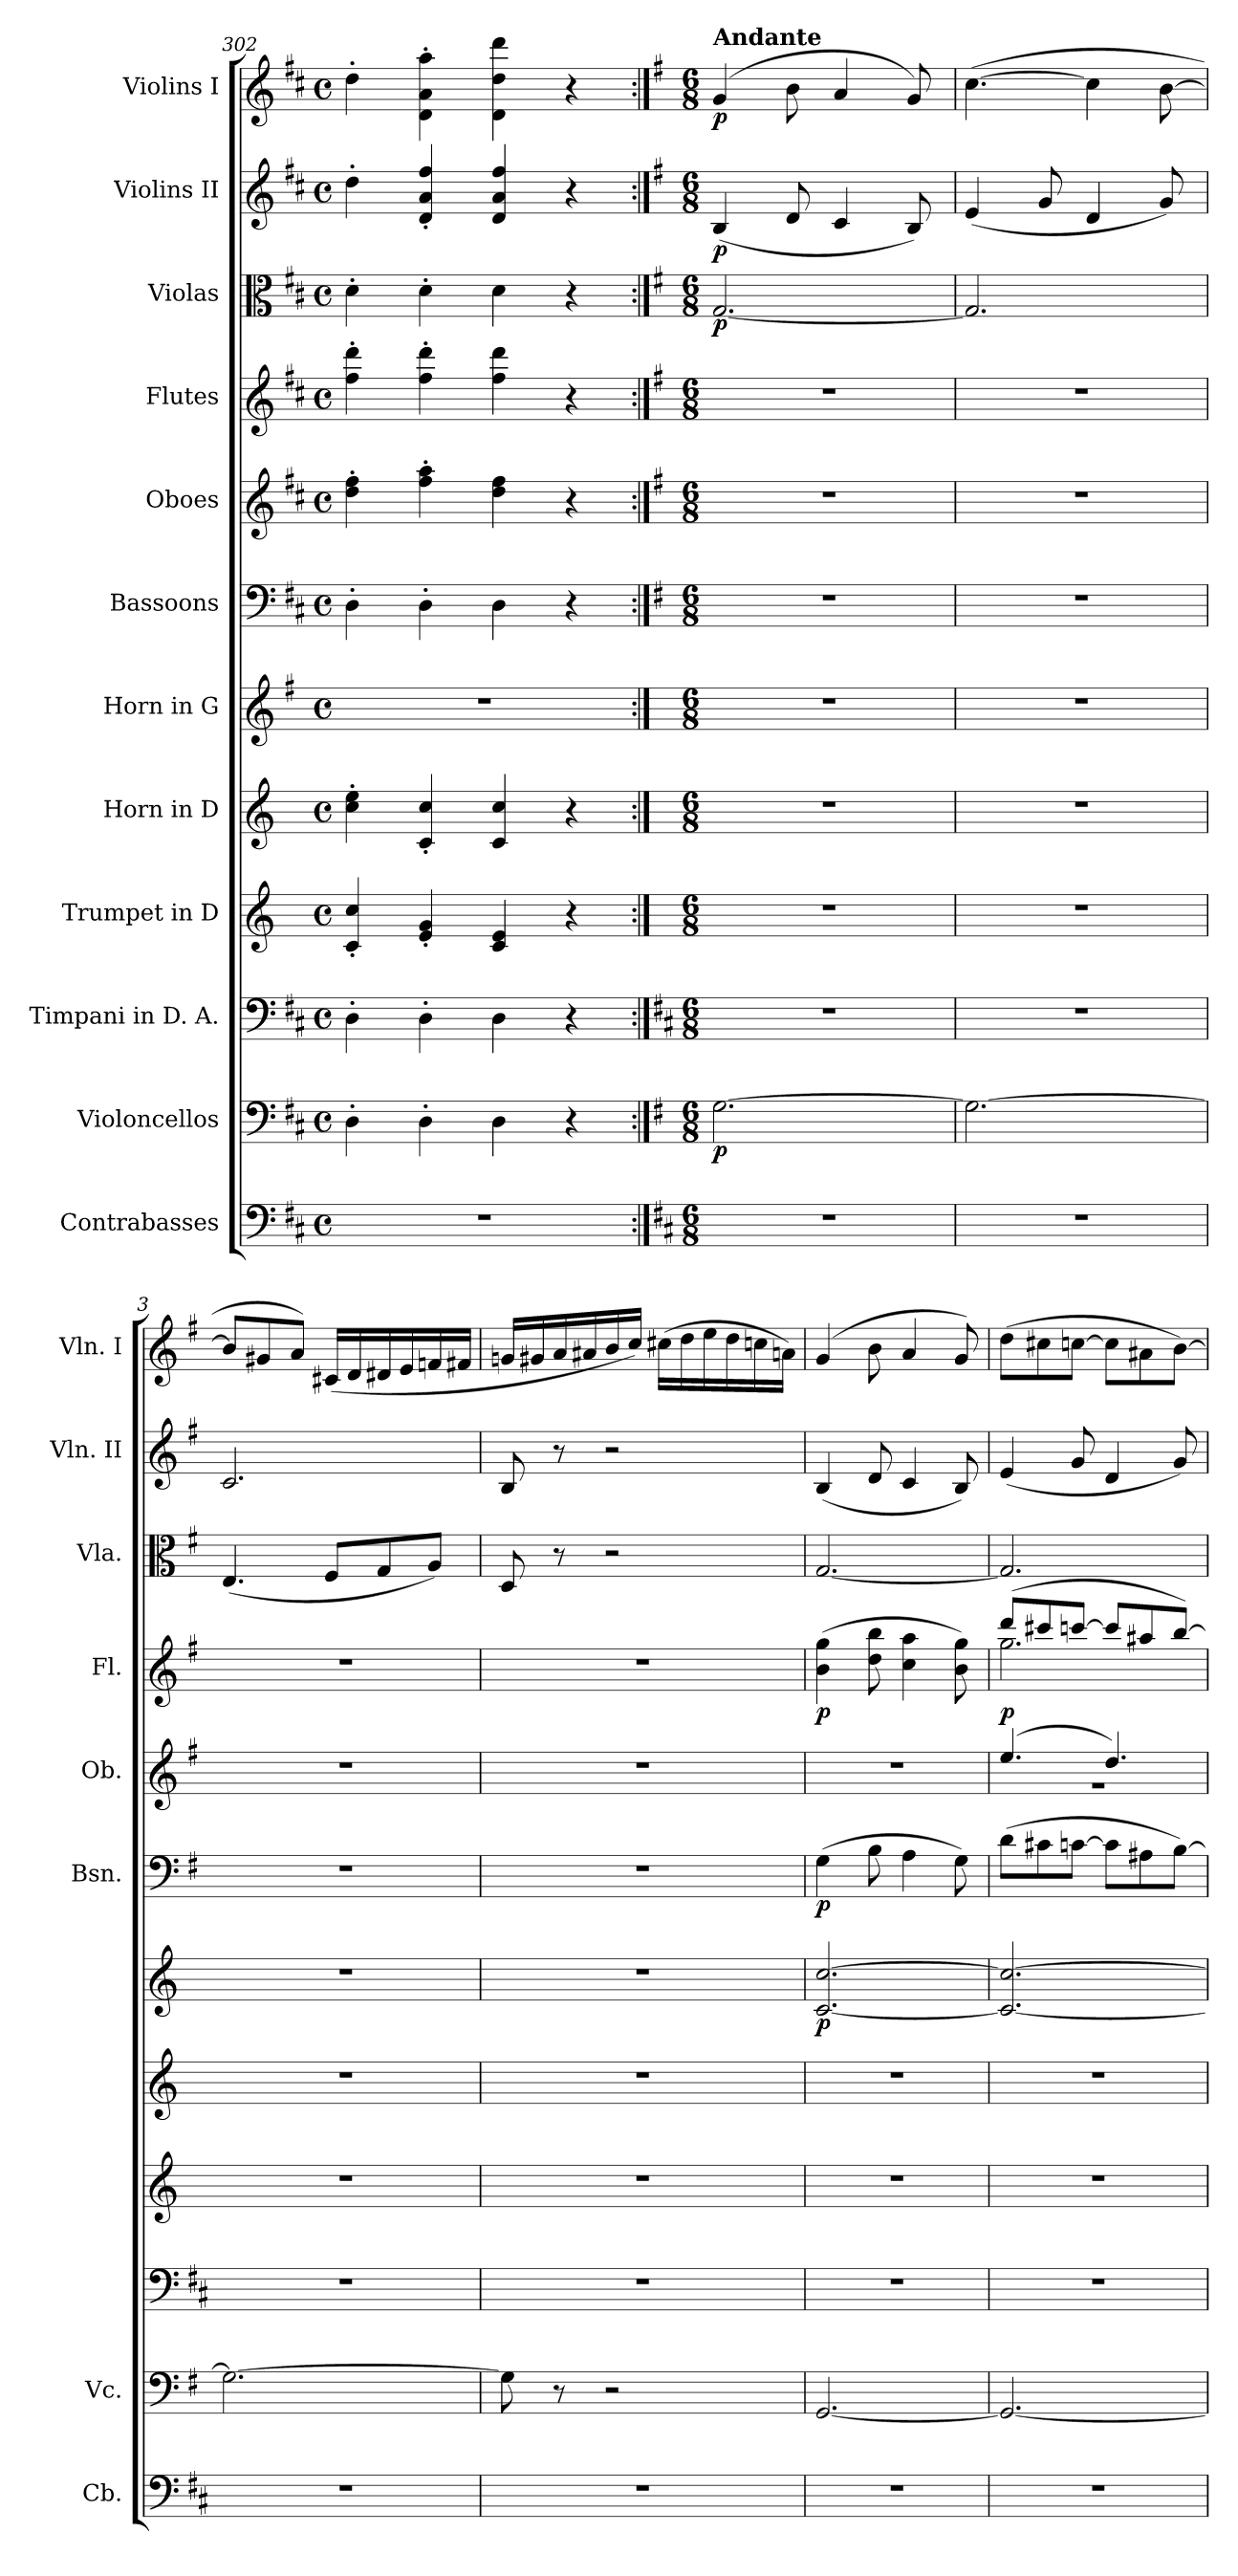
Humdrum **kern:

**kern	**kern	**dynam	**kern	**kern	**kern	**kern	**dynam	**kern	**dynam	**kern	**dynam	**kern	**dynam	**kern	**dynam	**kern	**dynam	**kern	**dynam
*part12	*part11	*part11	*part10	*part9	*part8	*part7	*part7	*part6	*part6	*part5	*part5	*part4	*part4	*part3	*part3	*part2	*part2	*part1	*part1
*staff12	*staff11	*staff11	*staff10	*staff9	*staff8	*staff7	*staff7	*staff6	*staff6	*staff5	*staff5	*staff4	*staff4	*staff3	*staff3	*staff2	*staff2	*staff1	*staff1
*I"Contrabasses	*I"Violoncellos	*	*I"Timpani in D. A.	*I"Trumpet in D	*I"Horn in D	*I"Horn in G	*	*I"Bassoons	*	*I"Oboes	*	*I"Flutes	*	*I"Violas	*	*I"Violins II	*	*I"Violins I	*
*I'Cb.	*I'Vc.	*	*	*	*	*	*	*I'Bsn.	*	*I'Ob.	*	*I'Fl.	*	*I'Vla.	*	*I'Vln. II	*	*I'Vln. I	*
*clefF4	*clefF4	*	*clefF4	*clefG2	*clefG2	*clefG2	*	*clefF4	*	*clefG2	*	*clefG2	*	*clefC3	*	*clefG2	*	*clefG2	*
*ITrd7c12	*	*	*	*ITrd-1c-2	*ITrd6c10	*ITrd3c5	*	*	*	*	*	*	*	*	*	*	*	*	*
*k[f#c#]	*k[f#c#]	*	*k[f#c#]	*k[f#c#]	*k[f#c#]	*k[f#c#]	*	*k[f#c#]	*	*k[f#c#]	*	*k[f#c#]	*	*k[f#c#]	*	*k[f#c#]	*	*k[f#c#]	*
*M4/4	*M4/4	*	*M4/4	*M4/4	*M4/4	*M4/4	*	*M4/4	*	*M4/4	*	*M4/4	*	*M4/4	*	*M4/4	*	*M4/4	*
*met(c)	*met(c)	*	*met(c)	*met(c)	*met(c)	*met(c)	*	*met(c)	*	*met(c)	*	*met(c)	*	*met(c)	*	*met(c)	*	*met(c)	*
=302	=302	=302	=302	=302	=302	=302	=302	=302	=302	=302	=302	=302	=302	=302	=302	=302	=302	=302	=302
1r	4D'\	.	4D'\	4d/' 4dd/'	4d\' 4f#\'	1r	.	4D'\	.	4dd\' 4ff#\'	.	4ff#\' 4ddd\'	.	4d'\	.	4dd'\	.	4dd'\	.
.	4D'\	.	4D'\	4f#/' 4a/'	4D/' 4d/'	.	.	4D'\	.	4ff#\' 4aa\'	.	4ff#\' 4ddd\'	.	4d'\	.	4d/' 4a/' 4ff#/'	.	4d\' 4a\' 4aa\'	.
.	4D\	.	4D\	4d/ 4f#/	4D/ 4d/	.	.	4D\	.	4dd\ 4ff#\	.	4ff#\ 4ddd\	.	4d\	.	4d/ 4a/ 4ff#/	.	4d\ 4dd\ 4ddd\	.
.	4r	.	4r	4r	4r	.	.	4r	.	4r	.	4r	.	4r	.	4r	.	4r	.
!!LO:PB:g=z
=1:|!	=1:|!	=1:|!	=1:|!	=1:|!	=1:|!	=1:|!	=1:|!	=1:|!	=1:|!	=1:|!	=1:|!	=1:|!	=1:|!	=1:|!	=1:|!	=1:|!	=1:|!	=1:|!	=1:|!
*	*k[f#]	*	*	*	*	*k[f#]	*	*k[f#]	*	*k[f#]	*	*k[f#]	*	*k[f#]	*	*k[f#]	*	*k[f#]	*
*M6/8	*M6/8	*	*M6/8	*M6/8	*M6/8	*M6/8	*	*M6/8	*	*M6/8	*	*M6/8	*	*M6/8	*	*M6/8	*	*M6/8	*
!	!	!	!	!	!	!	!	!	!	!	!	!	!	!	!	!	!	!LO:TX:a:B:t=Andante	!
!	!	!LO:DY:b	!	!	!	!	!	!	!	!	!	!	!	!	!LO:DY:b	!	!LO:DY:b	!	!LO:DY:b
2.r	[2.G\	p	2.r	2.r	2.r	2.r	.	2.r	.	2.r	.	2.r	.	[2.G/	p	(<4B/	p	(>4g/	p
.	.	.	.	.	.	.	.	.	.	.	.	.	.	.	.	8d/	.	8b\	.
.	.	.	.	.	.	.	.	.	.	.	.	.	.	.	.	4c/	.	4a/	.
.	.	.	.	.	.	.	.	.	.	.	.	.	.	.	.	8B/)	.	8g/)	.
=2	=2	=2	=2	=2	=2	=2	=2	=2	=2	=2	=2	=2	=2	=2	=2	=2	=2	=2	=2
2.r	2.G\_	.	2.r	2.r	2.r	2.r	.	2.r	.	2.r	.	2.r	.	2.G/]	.	(<4e/	.	(>[4.cc\	.
.	.	.	.	.	.	.	.	.	.	.	.	.	.	.	.	8g/	.	.	.
.	.	.	.	.	.	.	.	.	.	.	.	.	.	.	.	4d/	.	4cc\]	.
.	.	.	.	.	.	.	.	.	.	.	.	.	.	.	.	8g/)	.	[8b\	.
=3	=3	=3	=3	=3	=3	=3	=3	=3	=3	=3	=3	=3	=3	=3	=3	=3	=3	=3	=3
2.r	2.G\_	.	2.r	2.r	2.r	2.r	.	2.r	.	2.r	.	2.r	.	(<4.E/	.	2.c/	.	8b/L]	.
.	.	.	.	.	.	.	.	.	.	.	.	.	.	.	.	.	.	8g#X/	.
.	.	.	.	.	.	.	.	.	.	.	.	.	.	.	.	.	.	8a/J)	.
.	.	.	.	.	.	.	.	.	.	.	.	.	.	8F#/L	.	.	.	(<16c#X/LL	.
.	.	.	.	.	.	.	.	.	.	.	.	.	.	.	.	.	.	16d/	.
.	.	.	.	.	.	.	.	.	.	.	.	.	.	8G/	.	.	.	16d#X/	.
.	.	.	.	.	.	.	.	.	.	.	.	.	.	.	.	.	.	16e/	.
.	.	.	.	.	.	.	.	.	.	.	.	.	.	8A/J)	.	.	.	16fn/	.
.	.	.	.	.	.	.	.	.	.	.	.	.	.	.	.	.	.	16f#X/JJ	.
!!LO:PB:g=z
=4	=4	=4	=4	=4	=4	=4	=4	=4	=4	=4	=4	=4	=4	=4	=4	=4	=4	=4	=4
2.r	8G\]	.	2.r	2.r	2.r	2.r	.	2.r	.	2.r	.	2.r	.	8D/	.	8B/	.	16gn/LL	.
.	.	.	.	.	.	.	.	.	.	.	.	.	.	.	.	.	.	16g#X/	.
.	8r	.	.	.	.	.	.	.	.	.	.	.	.	8r	.	8r	.	16a/	.
.	.	.	.	.	.	.	.	.	.	.	.	.	.	.	.	.	.	16a#X/	.
.	2r	.	.	.	.	.	.	.	.	.	.	.	.	2r	.	2r	.	16b/	.
.	.	.	.	.	.	.	.	.	.	.	.	.	.	.	.	.	.	16cc/JJ)	.
.	.	.	.	.	.	.	.	.	.	.	.	.	.	.	.	.	.	(>16cc#X\LL	.
.	.	.	.	.	.	.	.	.	.	.	.	.	.	.	.	.	.	16dd\	.
.	.	.	.	.	.	.	.	.	.	.	.	.	.	.	.	.	.	16ee\	.
.	.	.	.	.	.	.	.	.	.	.	.	.	.	.	.	.	.	16dd\	.
.	.	.	.	.	.	.	.	.	.	.	.	.	.	.	.	.	.	16ccn\	.
.	.	.	.	.	.	.	.	.	.	.	.	.	.	.	.	.	.	16an\JJ)	.
=5	=5	=5	=5	=5	=5	=5	=5	=5	=5	=5	=5	=5	=5	=5	=5	=5	=5	=5	=5
!	!	!	!	!	!	!	!LO:DY:b	!	!LO:DY:b	!	!	!	!LO:DY:b	!	!	!	!	!	!
2.r	[2.GG/	.	2.r	2.r	2.r	[2.G/ [2.g/	p	(>4G\	p	2.r	.	(>4b\ 4gg\	p	[2.G/	.	(<4B/	.	(>4g/	.
.	.	.	.	.	.	.	.	8B\	.	.	.	8dd\ 8bb\	.	.	.	8d/	.	8b\	.
.	.	.	.	.	.	.	.	4A\	.	.	.	4cc\ 4aa\	.	.	.	4c/	.	4a/	.
.	.	.	.	.	.	.	.	8G\)	.	.	.	8b\ 8gg\)	.	.	.	8B/)	.	8g/)	.
=6	=6	=6	=6	=6	=6	=6	=6	=6	=6	=6	=6	=6	=6	=6	=6	=6	=6	=6	=6
*	*	*	*	*	*	*	*	*	*	*^	*	*^	*	*	*	*	*	*	*
!	!	!	!	!	!	!	!	!	!	!	!	!LO:DY:a	!	!	!	!	!	!	!	!	!
2.r	2.GG/_	.	2.r	2.r	2.r	2.G/_ 2.g/_	.	(>8d\L	.	(>4.ee/	2.r	p	(>8ddd/L	2.gg\	.	2.G/]	.	(<4e/	.	(>8dd\L	.
.	.	.	.	.	.	.	.	8c#X\	.	.	.	.	8ccc#X/	.	.	.	.	.	.	8cc#X\	.
.	.	.	.	.	.	.	.	[8cn\J	.	.	.	.	[8cccn/J	.	.	.	.	8g/	.	[8ccn\J	.
.	.	.	.	.	.	.	.	8c\L]	.	4.dd/)	.	.	8ccc/L]	.	.	.	.	4d/	.	8cc\L]	.
.	.	.	.	.	.	.	.	8A#X\	.	.	.	.	8aa#X/	.	.	.	.	.	.	8a#X\	.
.	.	.	.	.	.	.	.	[8B\J)	.	.	.	.	[8bb/J)	.	.	.	.	8g/)	.	[8b\J)	.
*	*	*	*	*	*	*	*	*	*	*v	*v	*	*	*	*	*	*	*	*	*	*
*	*	*	*	*	*	*	*	*	*	*	*	*v	*v	*	*	*	*	*	*	*
=	=	=	=	=	=	=	=	=	=	=	=	=	=	=	=	=	=	=	=
*-	*-	*-	*-	*-	*-	*-	*-	*-	*-	*-	*-	*-	*-	*-	*-	*-	*-	*-	*-
